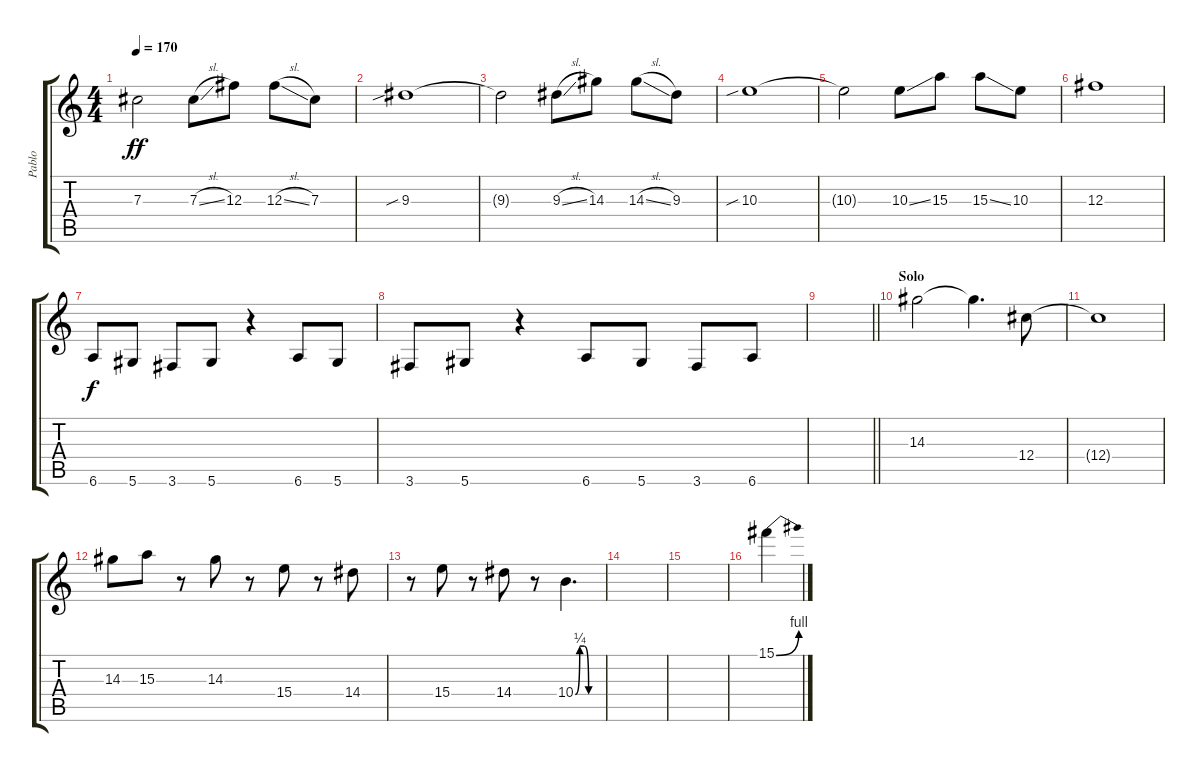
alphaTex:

\track ("Pablo" "Pablo") {instrument overdrivenguitar}
\staff {score tabs}
\tuning (Eb4 Bb3 Gb3 Db3 Ab2 Eb2) {hide}
\ts (4 4)
\tempo 170
\clef g2
\ks c
7.3{t}.2{dy ff} 7.3{sl}.8 12.3.8 12.3{sl}.8 7.3.8 |
9.3{sib}.1 |
9.3{t}.2 9.3{sl}.8 14.3.8 14.3{sl}.8 9.3.8 |
10.3{sib}.1 |
10.3{t}.2 10.3{ss}.8 15.3.8 15.3{ss}.8 10.3.8 |
12.3.1 |
6.6.8{dy f} 5.6.8 3.6.8 5.6.8 r.4 6.6.8 5.6.8 |
3.6.8 5.6.8 r.4 6.6.8 5.6.8 3.6.8 6.6.8 |
\barLineRight lightlight
|
\section ("" "Solo")
14.3.2{volume 16} 14.3{t}.4{d} 12.4.8 |
12.4{t}.1 |
14.3.8 15.3.8 r.8 14.3.8 r.8 15.4.8 r.8 14.4.8 |
r.8 15.4.8 r.8 14.4.8 r.8 10.4{be (custom 0 0 10 1 20 1 30 0 60 0)}.4{d} |
|
|
15.1{be (bend 0 0 60 4)}.4
